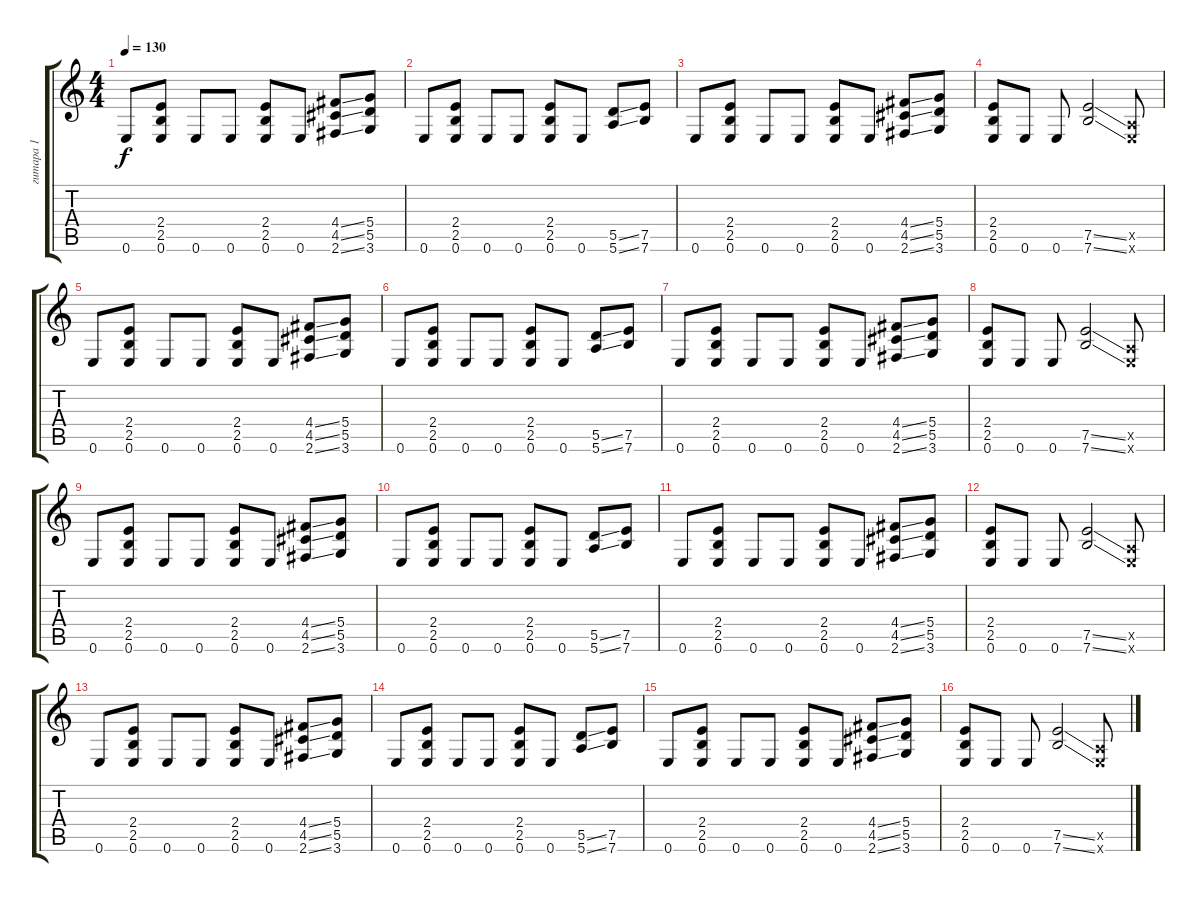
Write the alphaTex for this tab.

\track ("гитара 1" "гитара 1") {instrument distortionguitar}
\staff {score tabs}
\tuning (E4 B3 G3 D3 A2 E2) {hide}
\ts (4 4)
\tempo 130
\clef g2
\ks c
0.6.8{dy f instrument distortionguitar} (2.4 2.5 0.6).8 0.6.8 0.6.8 (2.4 2.5 0.6).8 0.6.8 (4.4{ss} 4.5{ss} 2.6{ss}).8 (5.4 5.5 3.6).8 |
0.6.8 (2.4 2.5 0.6).8 0.6.8 0.6.8 (2.4 2.5 0.6).8 0.6.8 (5.5{ss} 5.6{ss}).8 (7.5 7.6).8 |
0.6.8 (2.4 2.5 0.6).8 0.6.8 0.6.8 (2.4 2.5 0.6).8 0.6.8 (4.4{ss} 4.5{ss} 2.6{ss}).8 (5.4 5.5 3.6).8 |
(2.4 2.5 0.6).8 0.6.8 0.6.8 (7.5{ss} 7.6{ss}).2 (0.5{x} 0.6{x}).8 |
0.6.8 (2.4 2.5 0.6).8 0.6.8 0.6.8 (2.4 2.5 0.6).8 0.6.8 (4.4{ss} 4.5{ss} 2.6{ss}).8 (5.4 5.5 3.6).8 |
0.6.8 (2.4 2.5 0.6).8 0.6.8 0.6.8 (2.4 2.5 0.6).8 0.6.8 (5.5{ss} 5.6{ss}).8 (7.5 7.6).8 |
0.6.8 (2.4 2.5 0.6).8 0.6.8 0.6.8 (2.4 2.5 0.6).8 0.6.8 (4.4{ss} 4.5{ss} 2.6{ss}).8 (5.4 5.5 3.6).8 |
(2.4 2.5 0.6).8 0.6.8 0.6.8 (7.5{ss} 7.6{ss}).2 (0.5{x} 0.6{x}).8 |
0.6.8 (2.4 2.5 0.6).8 0.6.8 0.6.8 (2.4 2.5 0.6).8 0.6.8 (4.4{ss} 4.5{ss} 2.6{ss}).8 (5.4 5.5 3.6).8 |
0.6.8 (2.4 2.5 0.6).8 0.6.8 0.6.8 (2.4 2.5 0.6).8 0.6.8 (5.5{ss} 5.6{ss}).8 (7.5 7.6).8 |
0.6.8 (2.4 2.5 0.6).8 0.6.8 0.6.8 (2.4 2.5 0.6).8 0.6.8 (4.4{ss} 4.5{ss} 2.6{ss}).8 (5.4 5.5 3.6).8 |
(2.4 2.5 0.6).8 0.6.8 0.6.8 (7.5{ss} 7.6{ss}).2 (0.5{x} 0.6{x}).8 |
0.6.8 (2.4 2.5 0.6).8 0.6.8 0.6.8 (2.4 2.5 0.6).8 0.6.8 (4.4{ss} 4.5{ss} 2.6{ss}).8 (5.4 5.5 3.6).8 |
0.6.8 (2.4 2.5 0.6).8 0.6.8 0.6.8 (2.4 2.5 0.6).8 0.6.8 (5.5{ss} 5.6{ss}).8 (7.5 7.6).8 |
0.6.8 (2.4 2.5 0.6).8 0.6.8 0.6.8 (2.4 2.5 0.6).8 0.6.8 (4.4{ss} 4.5{ss} 2.6{ss}).8 (5.4 5.5 3.6).8 |
(2.4 2.5 0.6).8 0.6.8 0.6.8 (7.5{ss} 7.6{ss}).2 (0.5{x} 0.6{x}).8
